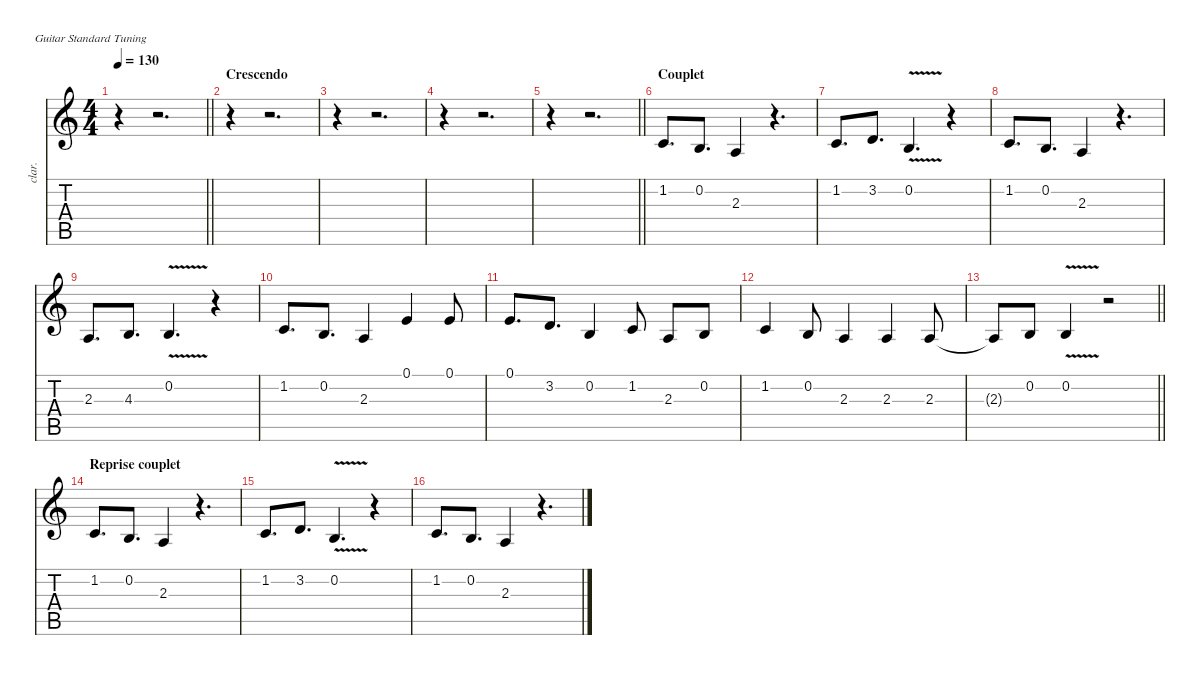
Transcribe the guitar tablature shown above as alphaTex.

\defaultSystemsLayout 4
\hideDynamics
\bracketExtendMode nobrackets
\track ("Chant" "clar.") {mute instrument clarinet}
\staff {score tabs}
\tuning (E4 B3 G3 D3 A2 E2)
\ts (4 4)
\tempo 130
\clef g2
\barLineRight lightlight
\ks c
r.4{dy f beam Down} r.2{d beam Down} |
\section ("" "Crescendo")
r.4{beam Down} r.2{d beam Down} |
r.4{beam Down} r.2{d beam Down} |
r.4{beam Down} r.2{d beam Down} |
\barLineRight lightlight
r.4{beam Down} r.2{d beam Down} |
\section ("" "Couplet")
1.2.8{d beam Up} 0.2.8{d beam Up} 2.3.4{beam Up} r.4{d beam Down} |
1.2.8{d beam Up} 3.2.8{d beam Up} 0.2{v}.4{d beam Up} r.4{beam Down} |
1.2.8{d beam Up} 0.2.8{d beam Up} 2.3.4{beam Up} r.4{d beam Down} |
2.3.8{d beam Up} 4.3.8{d beam Up} 0.2{v}.4{d beam Up} r.4{beam Down} |
1.2.8{d beam Up} 0.2.8{d beam Up} 2.3.4{beam Up} 0.1.4{beam Up} 0.1.8{beam Up} |
0.1.8{d beam Up} 3.2.8{d beam Up} 0.2.4{beam Up} 1.2.8{beam Up} 2.3.8{beam Up} 0.2.8{beam Up} |
1.2.4{beam Up} 0.2.8{beam Up} 2.3.4{beam Up} 2.3.4{beam Up} 2.3.8{beam Up} |
\barLineRight lightlight
2.3{t}.8{beam Up} 0.2.8{beam Up} 0.2{v}.4{beam Up} r.2{beam Down} |
\section ("" "Reprise couplet")
1.2.8{d beam Up} 0.2.8{d beam Up} 2.3.4{beam Up} r.4{d beam Down} |
1.2.8{d beam Up} 3.2.8{d beam Up} 0.2{v}.4{d beam Up} r.4{beam Down} |
1.2.8{d beam Up} 0.2.8{d beam Up} 2.3.4{beam Up} r.4{d beam Down}
